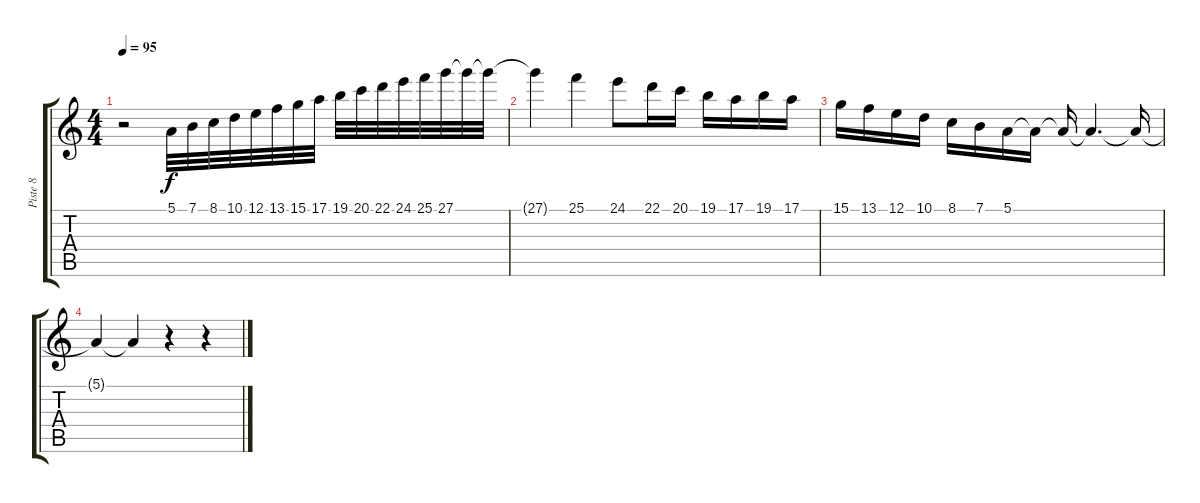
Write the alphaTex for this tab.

\track ("Piste 8" "Piste 8") {instrument lead1square}
\staff {score tabs}
\tuning (E4 B3 G3 D3 A2 E2) {hide}
\ts (4 4)
\tempo 95
\clef g2
\ks c
r.2{dy f instrument lead1square} 5.1.32 7.1.32 8.1.32 10.1.32 12.1.32 13.1.32 15.1.32 17.1.32 19.1.32 20.1.32 22.1.32 24.1.32 25.1.32 27.1.32 27.1{t}.32 27.1{t}.32 |
27.1{t}.4 25.1.4 24.1.8 22.1.16 20.1.16 19.1.16 17.1.16 19.1.16 17.1.16 |
15.1.16 13.1.16 12.1.16 10.1.16 8.1.16 7.1.16 5.1.16 5.1{t}.16 5.1{t}.16 5.1{t}.4{d} 5.1{t}.16 |
5.1{t}.4 5.1{t}.4 r.4 r.4
